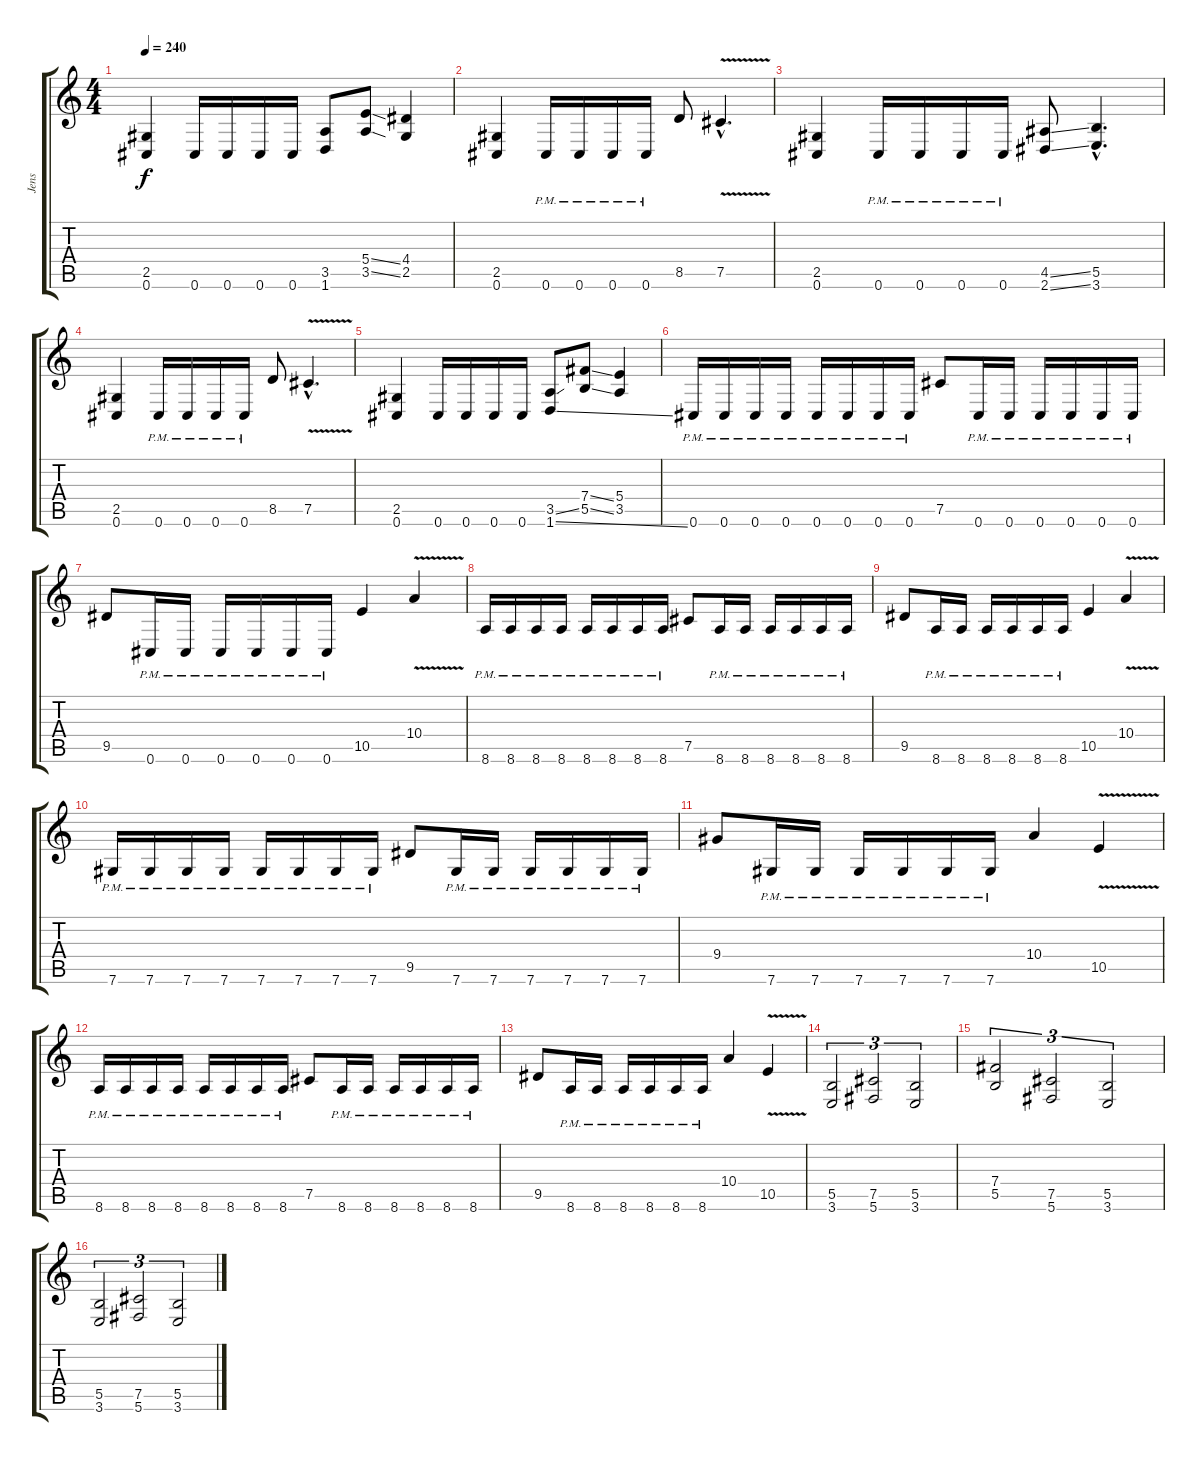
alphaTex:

\track ("Jens" "Jens") {instrument distortionguitar}
\staff {score tabs}
\tuning (Db4 Ab3 E3 B2 Gb2 Db2) {hide}
\ts (4 4)
\tempo 240
\clef g2
\ks c
(2.5 0.6).4{dy f} 0.6.16 0.6.16 0.6.16 0.6.16 (3.5 1.6).8 (5.4{ss} 3.5{ss}).8 (4.4 2.5).4 |
(2.5 0.6).4 0.6{pm}.16 0.6{pm}.16 0.6{pm}.16 0.6{pm}.16 8.5.8 7.5{v hac}.4{d} |
(2.5 0.6).4 0.6{pm}.16 0.6{pm}.16 0.6{pm}.16 0.6{pm}.16 (4.5{ss} 2.6{ss}).8 (5.5{hac} 3.6{hac}).4{d} |
(2.5 0.6).4 0.6{pm}.16 0.6{pm}.16 0.6{pm}.16 0.6{pm}.16 8.5.8 7.5{v hac}.4{d} |
(2.5 0.6).4 0.6.16 0.6.16 0.6.16 0.6.16 (3.5{ss} 1.6{ss}).8 (7.4{ss} 5.5{ss}).8 (5.4 3.5).4 |
0.6{pm}.16 0.6{pm}.16 0.6{pm}.16 0.6{pm}.16 0.6{pm}.16 0.6{pm}.16 0.6{pm}.16 0.6{pm}.16 7.5.8 0.6{pm}.16 0.6{pm}.16 0.6{pm}.16 0.6{pm}.16 0.6{pm}.16 0.6{pm}.16 |
9.5.8 0.6{pm}.16 0.6{pm}.16 0.6{pm}.16 0.6{pm}.16 0.6{pm}.16 0.6{pm}.16 10.5.4 10.4{v}.4 |
8.6{pm}.16 8.6{pm}.16 8.6{pm}.16 8.6{pm}.16 8.6{pm}.16 8.6{pm}.16 8.6{pm}.16 8.6{pm}.16 7.5.8 8.6{pm}.16 8.6{pm}.16 8.6{pm}.16 8.6{pm}.16 8.6{pm}.16 8.6{pm}.16 |
9.5.8 8.6{pm}.16 8.6{pm}.16 8.6{pm}.16 8.6{pm}.16 8.6{pm}.16 8.6{pm}.16 10.5.4 10.4{v}.4 |
7.6{pm}.16 7.6{pm}.16 7.6{pm}.16 7.6{pm}.16 7.6{pm}.16 7.6{pm}.16 7.6{pm}.16 7.6{pm}.16 9.5.8 7.6{pm}.16 7.6{pm}.16 7.6{pm}.16 7.6{pm}.16 7.6{pm}.16 7.6{pm}.16 |
9.4.8 7.6{pm}.16 7.6{pm}.16 7.6{pm}.16 7.6{pm}.16 7.6{pm}.16 7.6{pm}.16 10.4.4 10.5{v}.4 |
8.6{pm}.16 8.6{pm}.16 8.6{pm}.16 8.6{pm}.16 8.6{pm}.16 8.6{pm}.16 8.6{pm}.16 8.6{pm}.16 7.5.8 8.6{pm}.16 8.6{pm}.16 8.6{pm}.16 8.6{pm}.16 8.6{pm}.16 8.6{pm}.16 |
9.5.8 8.6{pm}.16 8.6{pm}.16 8.6{pm}.16 8.6{pm}.16 8.6{pm}.16 8.6{pm}.16 10.4.4 10.5{v}.4 |
(5.5 3.6).2{tu (3 2)} (7.5 5.6).2{tu (3 2)} (5.5 3.6).2{tu (3 2)} |
(7.4 5.5).2{tu (3 2)} (7.5 5.6).2{tu (3 2)} (5.5 3.6).2{tu (3 2)} |
(5.5 3.6).2{tu (3 2)} (7.5 5.6).2{tu (3 2)} (5.5 3.6).2{tu (3 2)}
